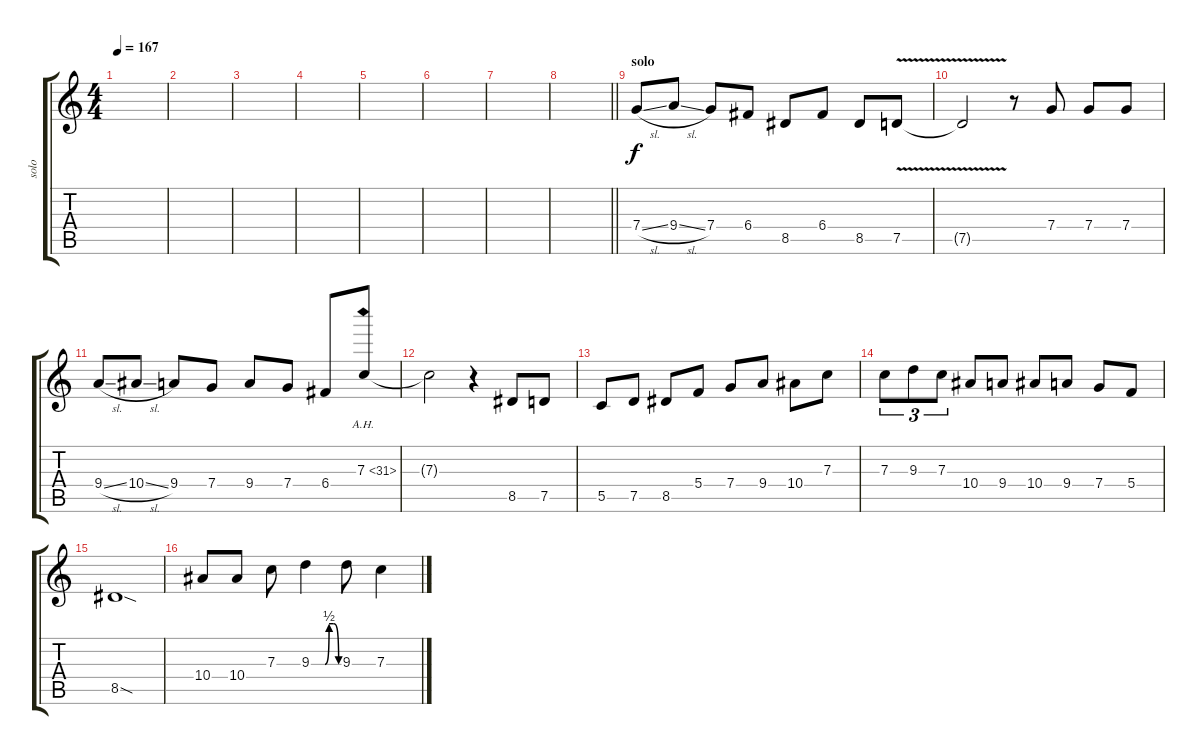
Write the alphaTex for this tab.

\track ("solo" "solo") {instrument distortionguitar}
\staff {score tabs}
\tuning (D4 A3 F3 C3 G2 C2) {hide}
\ts (4 4)
\tempo 167
\clef g2
\ks c
|
|
|
|
|
|
|
\barLineRight lightlight
|
\section ("" "solo")
7.4{sl}.8 9.4{sl}.8 7.4.8 6.4.8 8.5.8 6.4.8 8.5.8 7.5{v}.8 |
7.5{t}.2 r.8 7.4.8 7.4.8 7.4.8 |
9.4{sl}.8 10.4{sl}.8 9.4.8 7.4.8 9.4.8 7.4.8 6.4.8 7.3{ah 24}.8 |
7.3{t}.2 r.4 8.5.8 7.5.8 |
5.5.8 7.5.8 8.5.8 5.4.8 7.4.8 9.4.8 10.4.8 7.3.8 |
7.3.8{tu (3 2)} 9.3.8{tu (3 2)} 7.3.8{tu (3 2)} 10.4.8 9.4.8 10.4.8 9.4.8 7.4.8 5.4.8 |
8.5{sod}.1 |
10.4.8 10.4.8 7.3.8 9.3{be (custom 0 0 30 0 39 2 49 2 60 0)}.4 9.3.8 7.3.4
